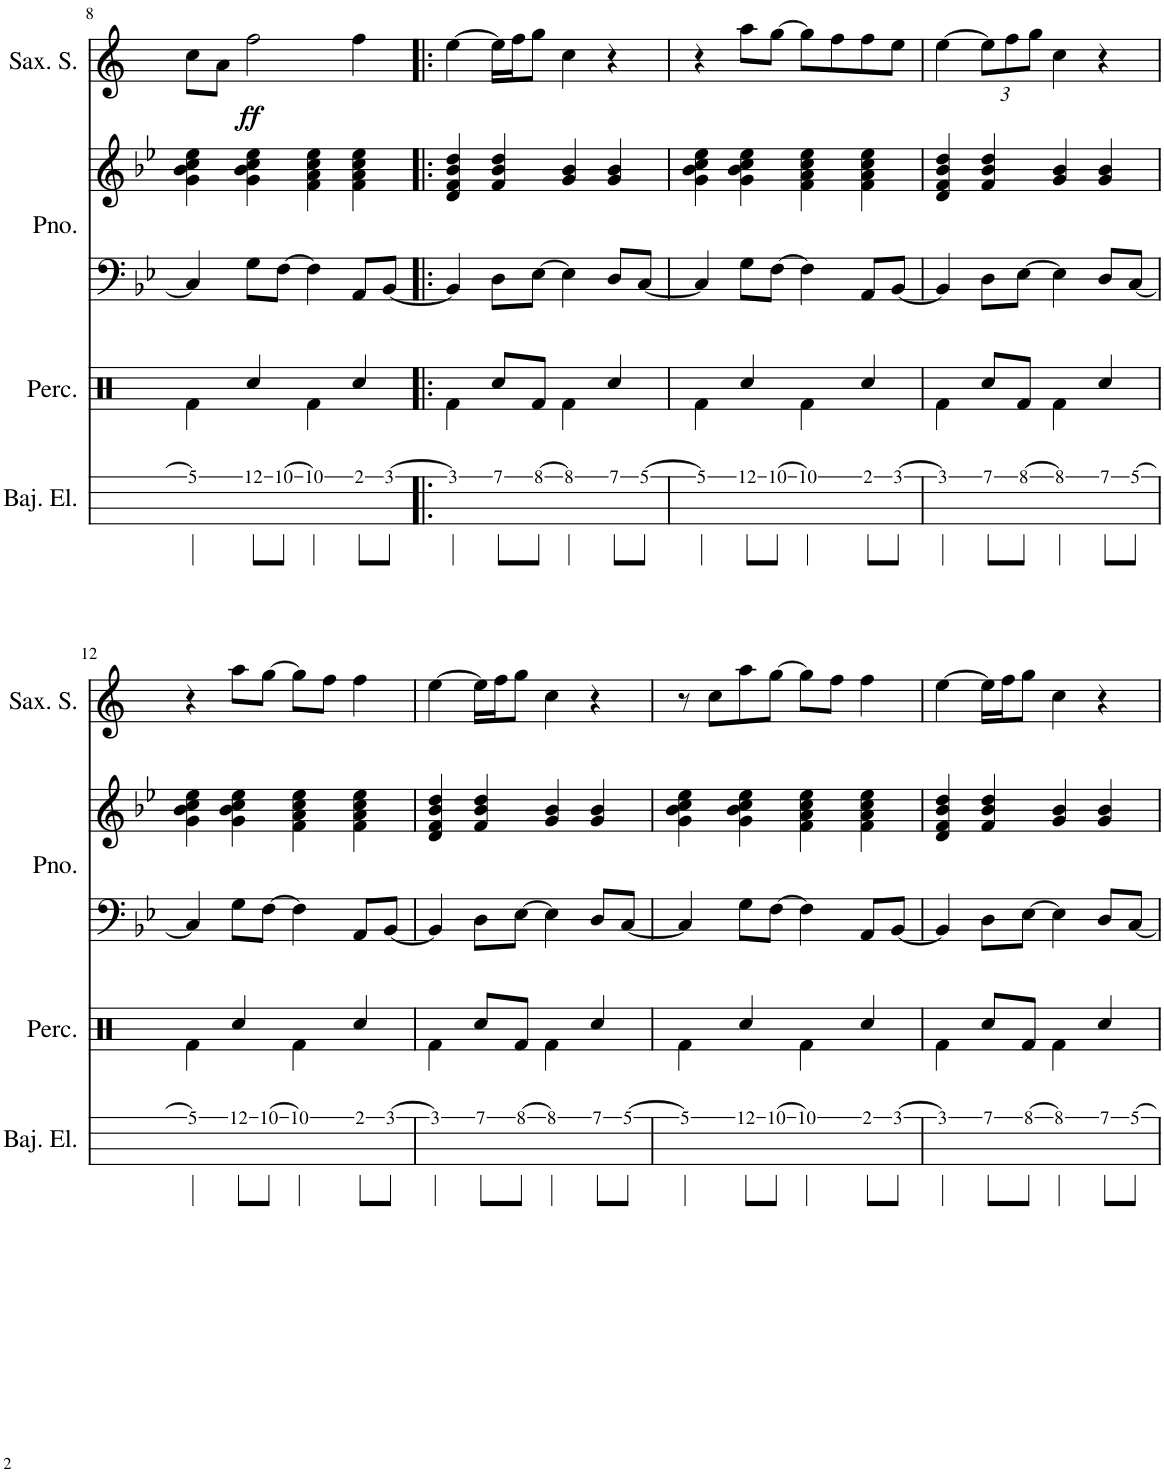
**kern	**kern	**kern	**kern	**kern	**dynam
*part4	*part3	*part2	*part2	*part1	*part1
*staff5	*staff4	*staff3	*staff2	*staff1	*staff1
*I"Bajo eléctrico	*I"Set de percusión	*I"Piano	*	*I"Saxophone soprano	*
*I'Baj. El.	*I'Perc.	*I'Pno.	*	*I'Sax. S.	*
!!LO:PB:g=z
*	*clefX	*clefF4	*clefG2	*clefG2	*
*	*	*	*	*Trd1c2	*
*k[b-e-]	*k[]	*k[b-e-]	*k[b-e-]	*k[]	*
*M4/4	*M4/4	*M4/4	*M4/4	*M4/4	*
=8	=8	=8	=8	=8	=8
4C\]	4Rf\	4C/]	4g\ 4b-\ 4cc\ 4ee-\	8cc\L	.
.	.	.	.	8a\J	.
!	!	!	!	!	!LO:DY:b
8G\L	4Rcc/	8G\L	4g\ 4b-\ 4cc\ 4ee-\	2ff\	ff
[8F\J	.	[8F\J	.	.	.
4F\]	4Rf\	4F\]	4f\ 4a\ 4cc\ 4ee-\	.	.
8AA\L	4Rcc/	8AA/L	4f\ 4a\ 4cc\ 4ee-\	4ff\	.
[8BB-\J	.	[8BB-/J	.	.	.
=9!|:	=9!|:	=9!|:	=9!|:	=9!|:	=9!|:
4BB-\]	4Rf\	4BB-/]	4d/ 4f/ 4b-/ 4dd/	[4ee\	.
8D\L	8Rcc/L	8D\L	4f/ 4b-/ 4dd/	16ee\LL]	.
.	.	.	.	16ff\J	.
[8E-\J	8Rf/J	[8E-\J	.	8gg\J	.
4E-\]	4Rf\	4E-\]	4g/ 4b-/	4cc\	.
8D\L	4Rcc/	8D/L	4g/ 4b-/	4r	.
[8C\J	.	[8C/J	.	.	.
=10	=10	=10	=10	=10	=10
4C\]	4Rf\	4C/]	4g\ 4b-\ 4cc\ 4ee-\	4r	.
8G\L	4Rcc/	8G\L	4g\ 4b-\ 4cc\ 4ee-\	8aa\L	.
[8F\J	.	[8F\J	.	[8gg\J	.
4F\]	4Rf\	4F\]	4f\ 4a\ 4cc\ 4ee-\	8gg\L]	.
.	.	.	.	8ff\	.
8AA\L	4Rcc/	8AA/L	4f\ 4a\ 4cc\ 4ee-\	8ff\	.
[8BB-\J	.	[8BB-/J	.	8ee\J	.
=11	=11	=11	=11	=11	=11
4BB-\]	4Rf\	4BB-/]	4d/ 4f/ 4b-/ 4dd/	[4ee\	.
*	*	*	*	*Xbrackettup	*
8D\L	8Rcc/L	8D\L	4f/ 4b-/ 4dd/	12ee\L]	.
.	.	.	.	12ff\	.
[8E-\J	8Rf/J	[8E-\J	.	.	.
.	.	.	.	12gg\J	.
4E-\]	4Rf\	4E-\]	4g/ 4b-/	4cc\	.
8D\L	4Rcc/	8D/L	4g/ 4b-/	4r	.
[8C\J	.	[8C/J	.	.	.
!!LO:LB:g=z
=12	=12	=12	=12	=12	=12
4C\]	4Rf\	4C/]	4g\ 4b-\ 4cc\ 4ee-\	4r	.
8G\L	4Rcc/	8G\L	4g\ 4b-\ 4cc\ 4ee-\	8aa\L	.
[8F\J	.	[8F\J	.	[8gg\J	.
4F\]	4Rf\	4F\]	4f\ 4a\ 4cc\ 4ee-\	8gg\L]	.
.	.	.	.	8ff\J	.
8AA\L	4Rcc/	8AA/L	4f\ 4a\ 4cc\ 4ee-\	4ff\	.
[8BB-\J	.	[8BB-/J	.	.	.
=13	=13	=13	=13	=13	=13
4BB-\]	4Rf\	4BB-/]	4d/ 4f/ 4b-/ 4dd/	[4ee\	.
8D\L	8Rcc/L	8D\L	4f/ 4b-/ 4dd/	16ee\LL]	.
.	.	.	.	16ff\J	.
[8E-\J	8Rf/J	[8E-\J	.	8gg\J	.
4E-\]	4Rf\	4E-\]	4g/ 4b-/	4cc\	.
8D\L	4Rcc/	8D/L	4g/ 4b-/	4r	.
[8C\J	.	[8C/J	.	.	.
=14	=14	=14	=14	=14	=14
4C\]	4Rf\	4C/]	4g\ 4b-\ 4cc\ 4ee-\	8r	.
.	.	.	.	8cc\L	.
8G\L	4Rcc/	8G\L	4g\ 4b-\ 4cc\ 4ee-\	8aa\	.
[8F\J	.	[8F\J	.	[8gg\J	.
4F\]	4Rf\	4F\]	4f\ 4a\ 4cc\ 4ee-\	8gg\L]	.
.	.	.	.	8ff\J	.
8AA\L	4Rcc/	8AA/L	4f\ 4a\ 4cc\ 4ee-\	4ff\	.
[8BB-\J	.	[8BB-/J	.	.	.
=15	=15	=15	=15	=15	=15
4BB-\]	4Rf\	4BB-/]	4d/ 4f/ 4b-/ 4dd/	[4ee\	.
8D\L	8Rcc/L	8D\L	4f/ 4b-/ 4dd/	16ee\LL]	.
.	.	.	.	16ff\J	.
[8E-\J	8Rf/J	[8E-\J	.	8gg\J	.
4E-\]	4Rf\	4E-\]	4g/ 4b-/	4cc\	.
8D\L	4Rcc/	8D/L	4g/ 4b-/	4r	.
[8C\J	.	[8C/J	.	.	.
=	=	=	=	=	=
*-	*-	*-	*-	*-	*-
